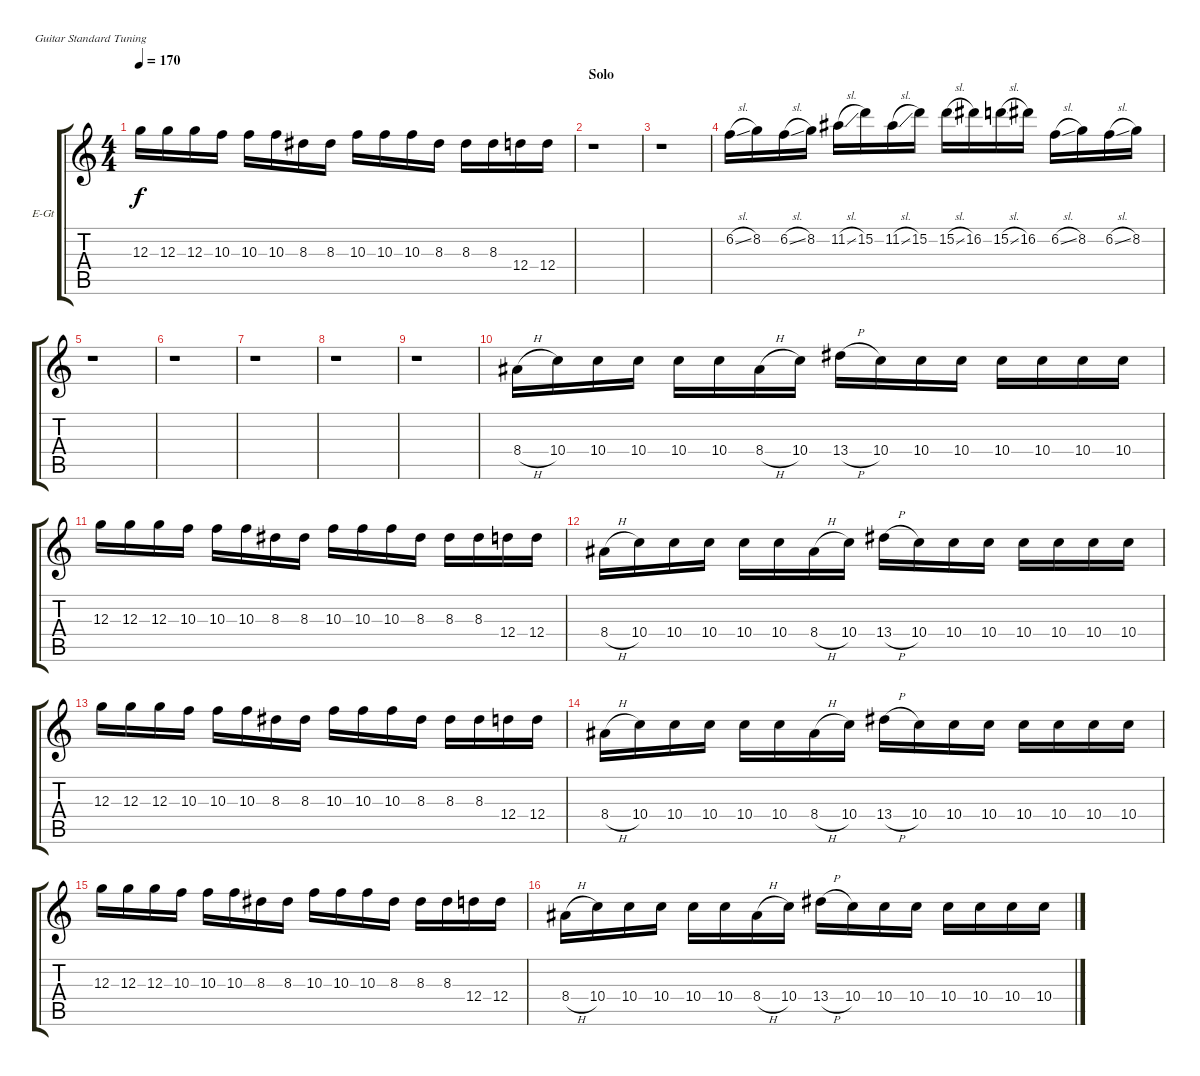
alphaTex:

\bracketExtendMode groupsimilarinstruments
\firstSystemTrackNameOrientation horizontal
\otherSystemsTrackNameOrientation horizontal
\track ("Lead 2" "E-Gt") {instrument distortionguitar}
\staff {score tabs}
\tuning (E4 B3 G3 D3 A2 E2)
\ts (4 4)
\tempo 170
\clef g2
\ks aminor
12.3.16{dy f} 12.3.16 12.3.16 10.3.16 10.3.16 10.3.16 8.3.16 8.3.16 10.3.16 10.3.16 10.3.16 8.3.16 8.3.16 8.3.16 12.4.16 12.4.16 |
\section ("" "Solo")
r.1 |
r.1 |
6.2{sl}.16 8.2.16 6.2{sl}.16 8.2.16 11.2{sl}.16 15.2.16 11.2{sl}.16 15.2.16 15.2{sl}.16 16.2.16 15.2{sl}.16 16.2.16 6.2{sl}.16 8.2.16 6.2{sl}.16 8.2.16 |
r.1 |
r.1 |
r.1 |
r.1 |
r.1 |
\section ("" "")
8.4{h}.16 10.4.16 10.4.16 10.4.16 10.4.16 10.4.16 8.4{h}.16 10.4.16 13.4{h}.16 10.4.16 10.4.16 10.4.16 10.4.16 10.4.16 10.4.16 10.4.16 |
12.3.16 12.3.16 12.3.16 10.3.16 10.3.16 10.3.16 8.3.16 8.3.16 10.3.16 10.3.16 10.3.16 8.3.16 8.3.16 8.3.16 12.4.16 12.4.16 |
8.4{h}.16 10.4.16 10.4.16 10.4.16 10.4.16 10.4.16 8.4{h}.16 10.4.16 13.4{h}.16 10.4.16 10.4.16 10.4.16 10.4.16 10.4.16 10.4.16 10.4.16 |
12.3.16 12.3.16 12.3.16 10.3.16 10.3.16 10.3.16 8.3.16 8.3.16 10.3.16 10.3.16 10.3.16 8.3.16 8.3.16 8.3.16 12.4.16 12.4.16 |
8.4{h}.16 10.4.16 10.4.16 10.4.16 10.4.16 10.4.16 8.4{h}.16 10.4.16 13.4{h}.16 10.4.16 10.4.16 10.4.16 10.4.16 10.4.16 10.4.16 10.4.16 |
12.3.16 12.3.16 12.3.16 10.3.16 10.3.16 10.3.16 8.3.16 8.3.16 10.3.16 10.3.16 10.3.16 8.3.16 8.3.16 8.3.16 12.4.16 12.4.16 |
8.4{h}.16 10.4.16 10.4.16 10.4.16 10.4.16 10.4.16 8.4{h}.16 10.4.16 13.4{h}.16 10.4.16 10.4.16 10.4.16 10.4.16 10.4.16 10.4.16 10.4.16
